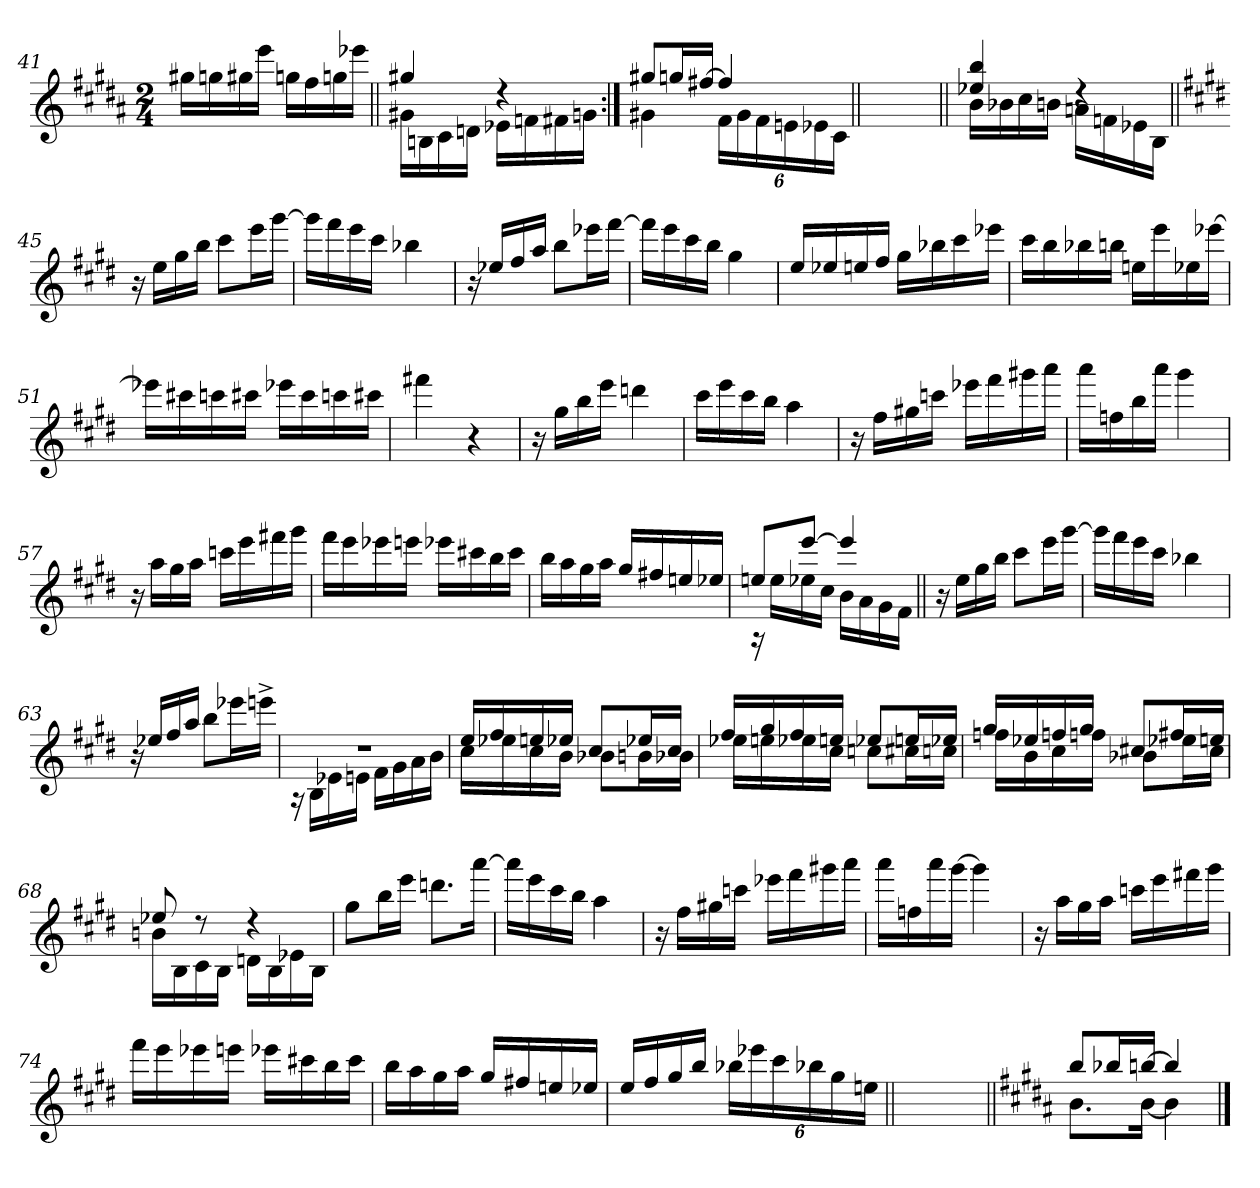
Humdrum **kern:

**kern
*part1
*staff1
*clefG2
*k[f#c#g#d#a#]
*B:
*M2/4
=41
16gg#X\LL
16ggn\
16gg#X\
16eee\JJ
16ggn\LL
16ff#\
16ggn\
16eee-X\JJ
=42||
*^
4gg#X/	16g#X\LL
.	16Bn\
.	16c#\
.	16dn\JJ
4rdd	16e-X\LL
.	16fn\
.	16f#X\
.	16gn\JJ
=43:|!	=43:|!
8gg#X/L	4g#X\
16ggn/L	.
[>16ff#X/JJ	.
4ff#/]	24f#\LL
.	24g#\
.	24f#\
.	24en\
.	24e-X\
.	24c#\JJ
*v	*v
=43X431||
2ryy
!!LO:LB:g=z
=44||
*^
4ee-X/ 4bb/	16b\LL
.	16b-X\
.	16cc#\
.	16bn\JJ
4rdd	16an\LL
.	16fn\
.	16e-X\
.	16B\JJ
*v	*v
=45||
*k[f#c#g#d#]
*E:
16r
16ee\LL
16gg#\
16bb\JJ
8ccc#\L
16eee\L
[16ggg#\JJ
=46
16ggg#\LL]
16fff#\
16eee\
16ccc#\JJ
4bb-X\
=47
16r
16ee-X/LL
16ff#/
16aa/JJ
8bb\L
16eee-X\L
[16fff#\JJ
=48
16fff#\LL]
16eee\
16ccc#\
16bb\JJ
4gg#\
!!LO:LB:g=z
=49
16ee/LL
16ee-X/
16een/
16ff#/JJ
16gg#\LL
16bb-X\
16ccc#\
16eee-X\JJ
=50
16ccc#\LL
16bb\
16bb-X\
16bbn\JJ
16een\LL
16eee\
16ee-X\
[16eee-X\JJ
=51
16eee-X\LL]
16ccc#X\
16cccn\
16ccc#X\JJ
16eee-X\LL
16ccc#\
16cccn\
16ccc#X\JJ
=52
4fff#X\
4r
=53
16r
16gg#\LL
16bb\
16eee\JJ
4dddn\
=54
16ccc#\LL
16eee\
16ccc#\
16bb\JJ
4aa\
!!LO:LB:g=z
=55
16r
16ff#\LL
16gg#X\
16cccn\JJ
16eee-X\LL
16fff#\
16ggg#X\
16aaa\JJ
=56
16aaa\LL
16ffn\
16bb\
16aaa\JJ
4ggg#\
=57
16r
16aa\LL
16gg#\
16aa\JJ
16cccn\LL
16eee\
16fff#X\
16ggg#\JJ
=58
16fff#\LL
16eee\
16eee-X\
16eeen\JJ
16eee-X\LL
16ccc#X\
16bb\
16ccc#\JJ
=59
16bb\LL
16aa\
16gg#\
16aa\JJ
16gg#/LL
16ff#X/
16een/
16ee-X/JJ
!!LO:LB:g=z
=60
*^
8een/L	16rG
.	16ee\LL
[>8eee/J	16ee-X\
.	16cc#\JJ
4eee/]	16b\LL
.	16a\
.	16g#\
.	16f#\JJ
*v	*v
=61||
16r
16ee\LL
16gg#\
16bb\JJ
8ccc#\L
16eee\L
[16ggg#\JJ
=62
16ggg#\LL]
16fff#\
16eee\
16ccc#\JJ
4bb-X\
=63
16r
16ee-X/LL
16ff#/
16aa/JJ
8bb\L
16eee-X\L
16eeen^>\JJ
=64
*^
2rdd	16rG
.	16B\LL
.	16e-X\
.	16en\JJ
.	16f#\LL
.	16g#\
.	16a\
.	16b\JJ
!!LO:LB:g=z	!!
=65	=65
16ee/LL	16cc#\LL
16ff#/	16ee-X\
16ee/	16cc#\
16ee-X/JJ	16b\JJ
8cc#/L	8b-X\L
16ee-X/L	16bn\L
16cc#/JJ	16b-X\JJ
=66	=66
16ff#/LL	16ee-\LL
16gg#/	16een\
16ff#/	16ee-X\
16ee/JJ	16cc#\JJ
8ee-X/L	8ccn\L
16een/L	16cc#X\L
16ee-X/JJ	16ccn\JJ
=67	=67
16gg#/LL	16ffn\LL
16ee-X/	16b\
16ffn/	16cc#\
16gg#/JJ	16ffn\JJ
8cc#X/L	8b-X\L
16ff#X/L	16ee-X\L
16een/JJ	16cc#\JJ
=68	=68
8ee-X/	16bn\LL
.	16B\
8rdd	16c#\
.	16B\JJ
4rdd	16dn\LL
.	16B\
.	16e-X\
.	16B\JJ
*v	*v
=69
8gg#\L
16bb\L
16eee\JJ
8.dddn\L
[16aaa\Jk
!!LO:LB:g=z
=70
16aaa\LL]
16eee\
16ccc#\
16bb\JJ
4aa\
=71
16r
16ff#\LL
16gg#X\
16cccn\JJ
16eee-X\LL
16fff#\
16ggg#X\
16aaa\JJ
=72
16aaa\LL
16ffn\
16aaa\
[16ggg#\JJ
4ggg#\]
=73
16r
16aa\LL
16gg#\
16aa\JJ
16cccn\LL
16eee\
16fff#X\
16ggg#\JJ
=74
16fff#\LL
16eee\
16eee-X\
16eeen\JJ
16eee-X\LL
16ccc#X\
16bb\
16ccc#\JJ
!!LO:LB:g=z
=75
16bb\LL
16aa\
16gg#\
16aa\JJ
16gg#/LL
16ff#X/
16een/
16ee-X/JJ
=76
16ee/LL
16ff#/
16gg#/
16bb/JJ
24bb-X\LL
24eee-X\
24ccc#\
24bb-X\
24gg#\
24een\JJ
=77||
2ryy
=78||
*k[f#c#g#d#a#]
*B:
*^
8bb/L	8.b\L
16bb-X/L	.
[>16bbn/JJ	[<16b\Jk
4bb/]	4b\]
*v	*v
==
*-
